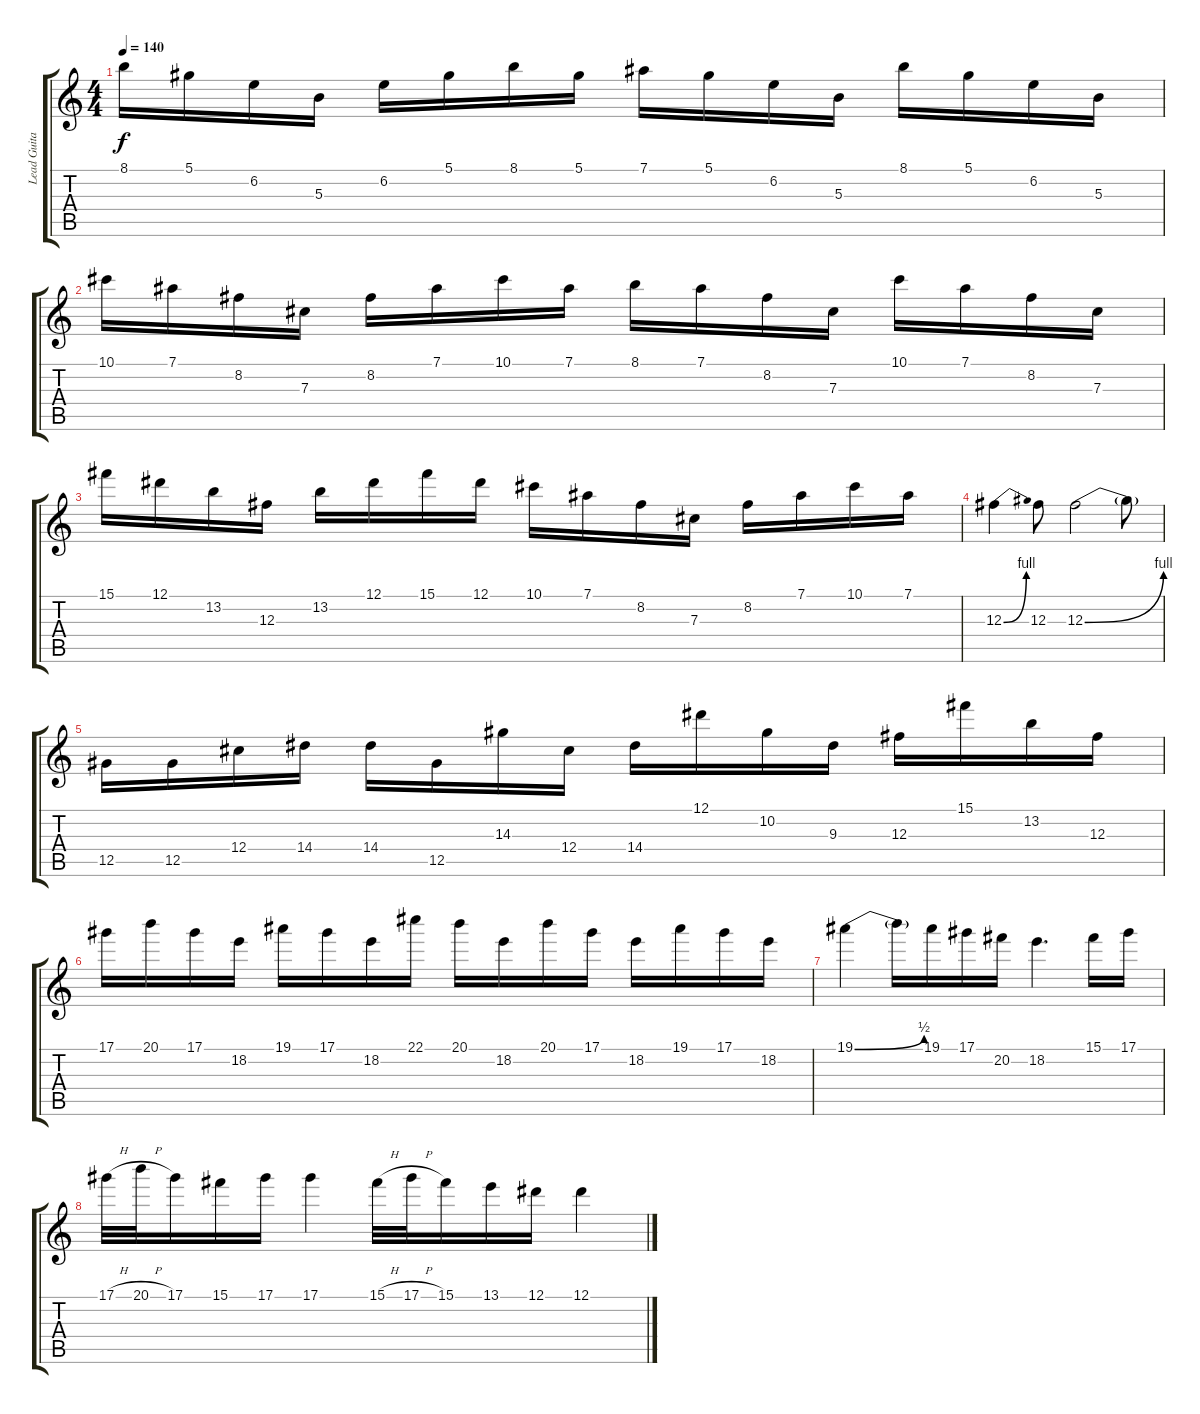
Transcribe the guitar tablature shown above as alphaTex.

\track ("Lead Guitar" "Lead Guita") {instrument distortionguitar}
\staff {score tabs}
\tuning (Eb4 Bb3 Gb3 Db3 Ab2 Eb2) {hide}
\ts (4 4)
\tempo 140
\clef g2
\ks c
8.1.16{dy f} 5.1.16 6.2.16 5.3.16 6.2.16 5.1.16 8.1.16 5.1.16 7.1.16 5.1.16 6.2.16 5.3.16 8.1.16 5.1.16 6.2.16 5.3.16 |
10.1.16 7.1.16 8.2.16 7.3.16 8.2.16 7.1.16 10.1.16 7.1.16 8.1.16 7.1.16 8.2.16 7.3.16 10.1.16 7.1.16 8.2.16 7.3.16 |
15.1.16 12.1.16 13.2.16 12.3.16 13.2.16 12.1.16 15.1.16 12.1.16 10.1.16 7.1.16 8.2.16 7.3.16 8.2.16 7.1.16 10.1.16 7.1.16 |
12.3{be (bend 0 0 60 4)}.4 12.3.8 12.3{be (bend 0 0 60 4)}.2 12.3{t}.8 |
12.5.16 12.5.16 12.4.16 14.4.16 14.4.16 12.5.16 14.3.16 12.4.16 14.4.16 12.1.16 10.2.16 9.3.16 12.3.16 15.1.16 13.2.16 12.3.16 |
17.1.16 20.1.16 17.1.16 18.2.16 19.1.16 17.1.16 18.2.16 22.1.16 20.1.16 18.2.16 20.1.16 17.1.16 18.2.16 19.1.16 17.1.16 18.2.16 |
19.1{be (bend 0 0 60 2)}.4 19.1{t}.16 19.1.16 17.1.16 20.2.16 18.2.4{d} 15.1.16 17.1.16 |
17.1{h}.32 20.1{h}.32 17.1.16 15.1.16 17.1.16 17.1.4 15.1{h}.32 17.1{h}.32 15.1.16 13.1.16 12.1.16 12.1.4
